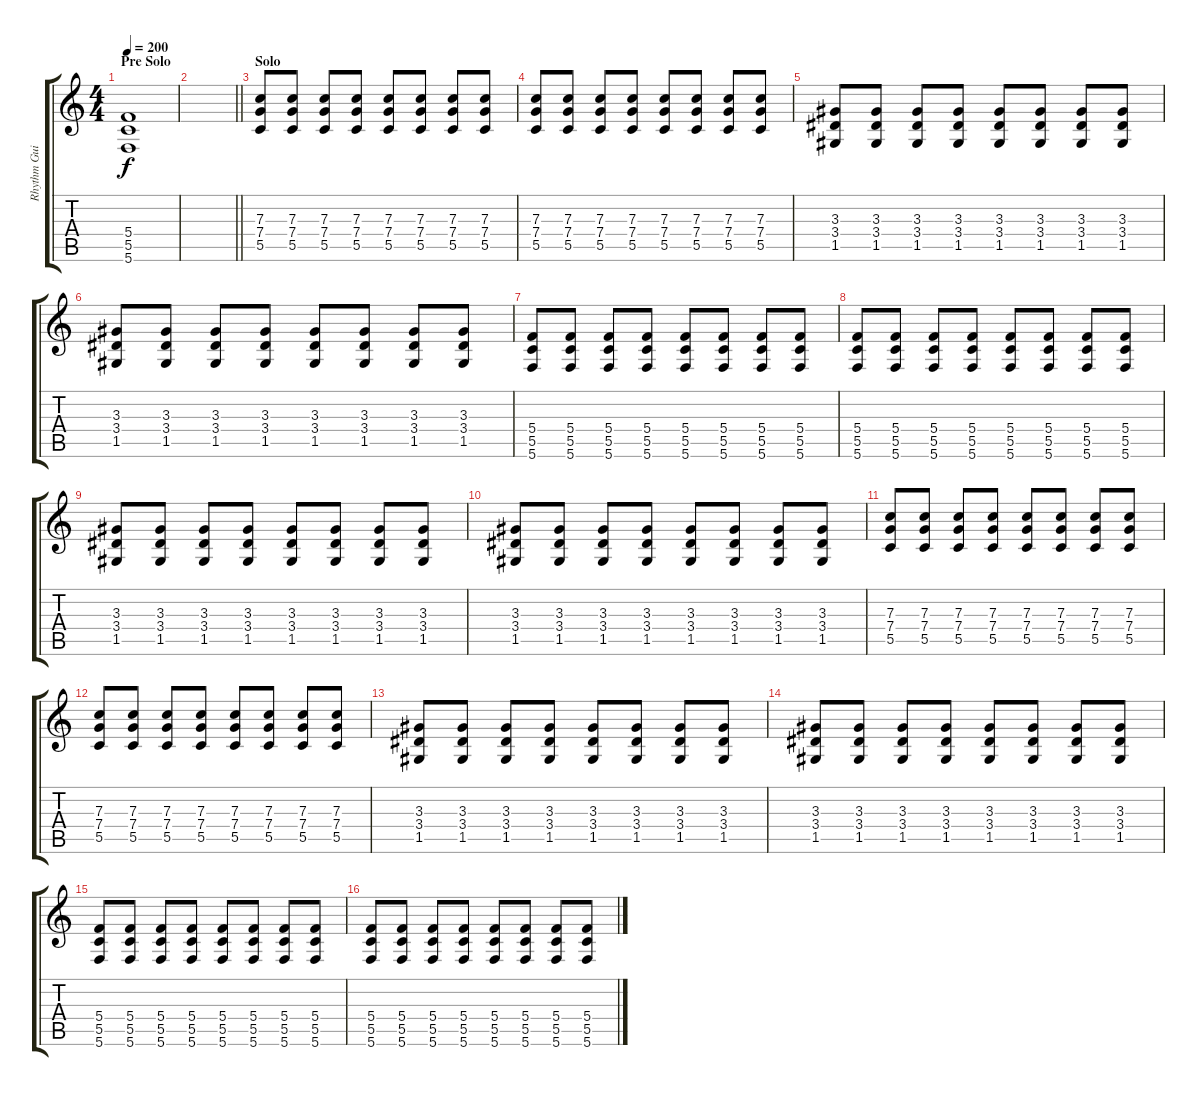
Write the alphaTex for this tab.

\track ("Rhythm Guitar" "Rhythm Gui") {instrument distortionguitar}
\staff {score tabs}
\tuning (D4 A3 F3 C3 G2 C2) {hide}
\ts (4 4)
\section ("" "Pre Solo")
\tempo 200
\clef g2
\ks c
(5.4{t} 5.5{t} 5.6{t}).1{dy f} |
\barLineRight lightlight
|
\section ("" "Solo")
(7.3 7.4 5.5).8 (7.3 7.4 5.5).8 (7.3 7.4 5.5).8 (7.3 7.4 5.5).8 (7.3 7.4 5.5).8 (7.3 7.4 5.5).8 (7.3 7.4 5.5).8 (7.3 7.4 5.5).8 |
(7.3 7.4 5.5).8 (7.3 7.4 5.5).8 (7.3 7.4 5.5).8 (7.3 7.4 5.5).8 (7.3 7.4 5.5).8 (7.3 7.4 5.5).8 (7.3 7.4 5.5).8 (7.3 7.4 5.5).8 |
(3.3 3.4 1.5).8 (3.3 3.4 1.5).8 (3.3 3.4 1.5).8 (3.3 3.4 1.5).8 (3.3 3.4 1.5).8 (3.3 3.4 1.5).8 (3.3 3.4 1.5).8 (3.3 3.4 1.5).8 |
(3.3 3.4 1.5).8 (3.3 3.4 1.5).8 (3.3 3.4 1.5).8 (3.3 3.4 1.5).8 (3.3 3.4 1.5).8 (3.3 3.4 1.5).8 (3.3 3.4 1.5).8 (3.3 3.4 1.5).8 |
(5.4 5.5 5.6).8 (5.4 5.5 5.6).8 (5.4 5.5 5.6).8 (5.4 5.5 5.6).8 (5.4 5.5 5.6).8 (5.4 5.5 5.6).8 (5.4 5.5 5.6).8 (5.4 5.5 5.6).8 |
(5.4 5.5 5.6).8 (5.4 5.5 5.6).8 (5.4 5.5 5.6).8 (5.4 5.5 5.6).8 (5.4 5.5 5.6).8 (5.4 5.5 5.6).8 (5.4 5.5 5.6).8 (5.4 5.5 5.6).8 |
(3.3 3.4 1.5).8 (3.3 3.4 1.5).8 (3.3 3.4 1.5).8 (3.3 3.4 1.5).8 (3.3 3.4 1.5).8 (3.3 3.4 1.5).8 (3.3 3.4 1.5).8 (3.3 3.4 1.5).8 |
(3.3 3.4 1.5).8 (3.3 3.4 1.5).8 (3.3 3.4 1.5).8 (3.3 3.4 1.5).8 (3.3 3.4 1.5).8 (3.3 3.4 1.5).8 (3.3 3.4 1.5).8 (3.3 3.4 1.5).8 |
(7.3 7.4 5.5).8 (7.3 7.4 5.5).8 (7.3 7.4 5.5).8 (7.3 7.4 5.5).8 (7.3 7.4 5.5).8 (7.3 7.4 5.5).8 (7.3 7.4 5.5).8 (7.3 7.4 5.5).8 |
(7.3 7.4 5.5).8 (7.3 7.4 5.5).8 (7.3 7.4 5.5).8 (7.3 7.4 5.5).8 (7.3 7.4 5.5).8 (7.3 7.4 5.5).8 (7.3 7.4 5.5).8 (7.3 7.4 5.5).8 |
(3.3 3.4 1.5).8 (3.3 3.4 1.5).8 (3.3 3.4 1.5).8 (3.3 3.4 1.5).8 (3.3 3.4 1.5).8 (3.3 3.4 1.5).8 (3.3 3.4 1.5).8 (3.3 3.4 1.5).8 |
(3.3 3.4 1.5).8 (3.3 3.4 1.5).8 (3.3 3.4 1.5).8 (3.3 3.4 1.5).8 (3.3 3.4 1.5).8 (3.3 3.4 1.5).8 (3.3 3.4 1.5).8 (3.3 3.4 1.5).8 |
(5.4 5.5 5.6).8 (5.4 5.5 5.6).8 (5.4 5.5 5.6).8 (5.4 5.5 5.6).8 (5.4 5.5 5.6).8 (5.4 5.5 5.6).8 (5.4 5.5 5.6).8 (5.4 5.5 5.6).8 |
(5.4 5.5 5.6).8 (5.4 5.5 5.6).8 (5.4 5.5 5.6).8 (5.4 5.5 5.6).8 (5.4 5.5 5.6).8 (5.4 5.5 5.6).8 (5.4 5.5 5.6).8 (5.4 5.5 5.6).8
